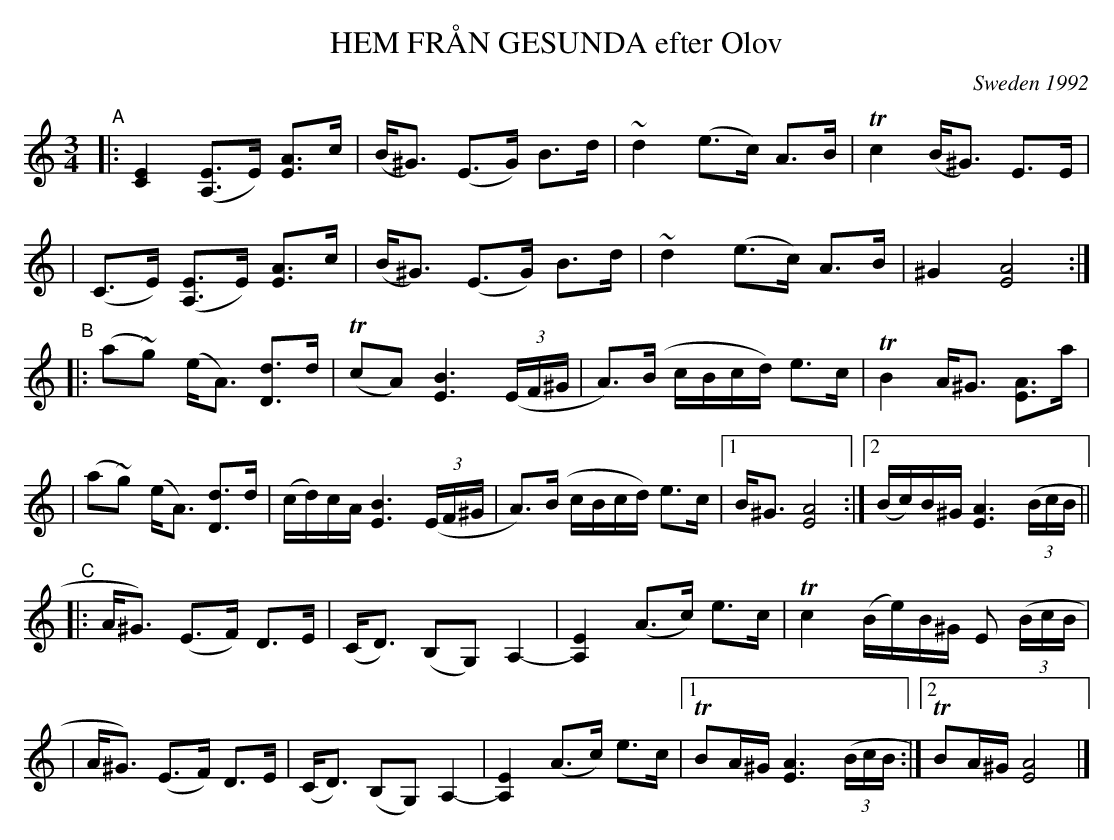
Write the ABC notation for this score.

X:1
T: HEM FR\AAN GESUNDA efter Olov
O: Sweden 1992
M: 3/4
L: 1/16
K: Am
"A"\
|: [E4C4] ([E3A,3]E) [A3E3]c | (B^G3) (E3G) B3d | ~d4 (e3c) A3B | Tc4 (B^G3) E3E |
|  (C3E)  ([E3A,3]E) [A3E3]c | (B^G3) (E3G) B3d | ~d4 (e3c) A3B | ^G4 [A8E8] :|
"B"\
|: (a2~g2) (eA3) [d3D3]d | (Tc2A2) [B6E6] ((3EF^G | A3)(B cBcd) e3c | TB4 A^G3 [A3E3]a |
|  (a2~g2) (eA3) [d3D3]d | (cd)cA  [B6E6] ((3EF^G | A3)(B cBcd) e3c |1 B^G3 [A8E8] :|2 (Bc)B^G [A6E6] ((3BcB ||
"C"\
|: A^G3) (E3F) D3E | (CD3) (B,2G,2) A,4- | [E4A,4] (A3c) e3c | Tc4 (Be)B^G E2 ((3BcB |
|  A^G3) (E3F) D3E | (CD3) (B,2G,2) A,4- | [E4A,4] (A3c) e3c |1 TB2A^G [A6E6] ((3BcB :|2 TB2A^G [A8E8] |]
